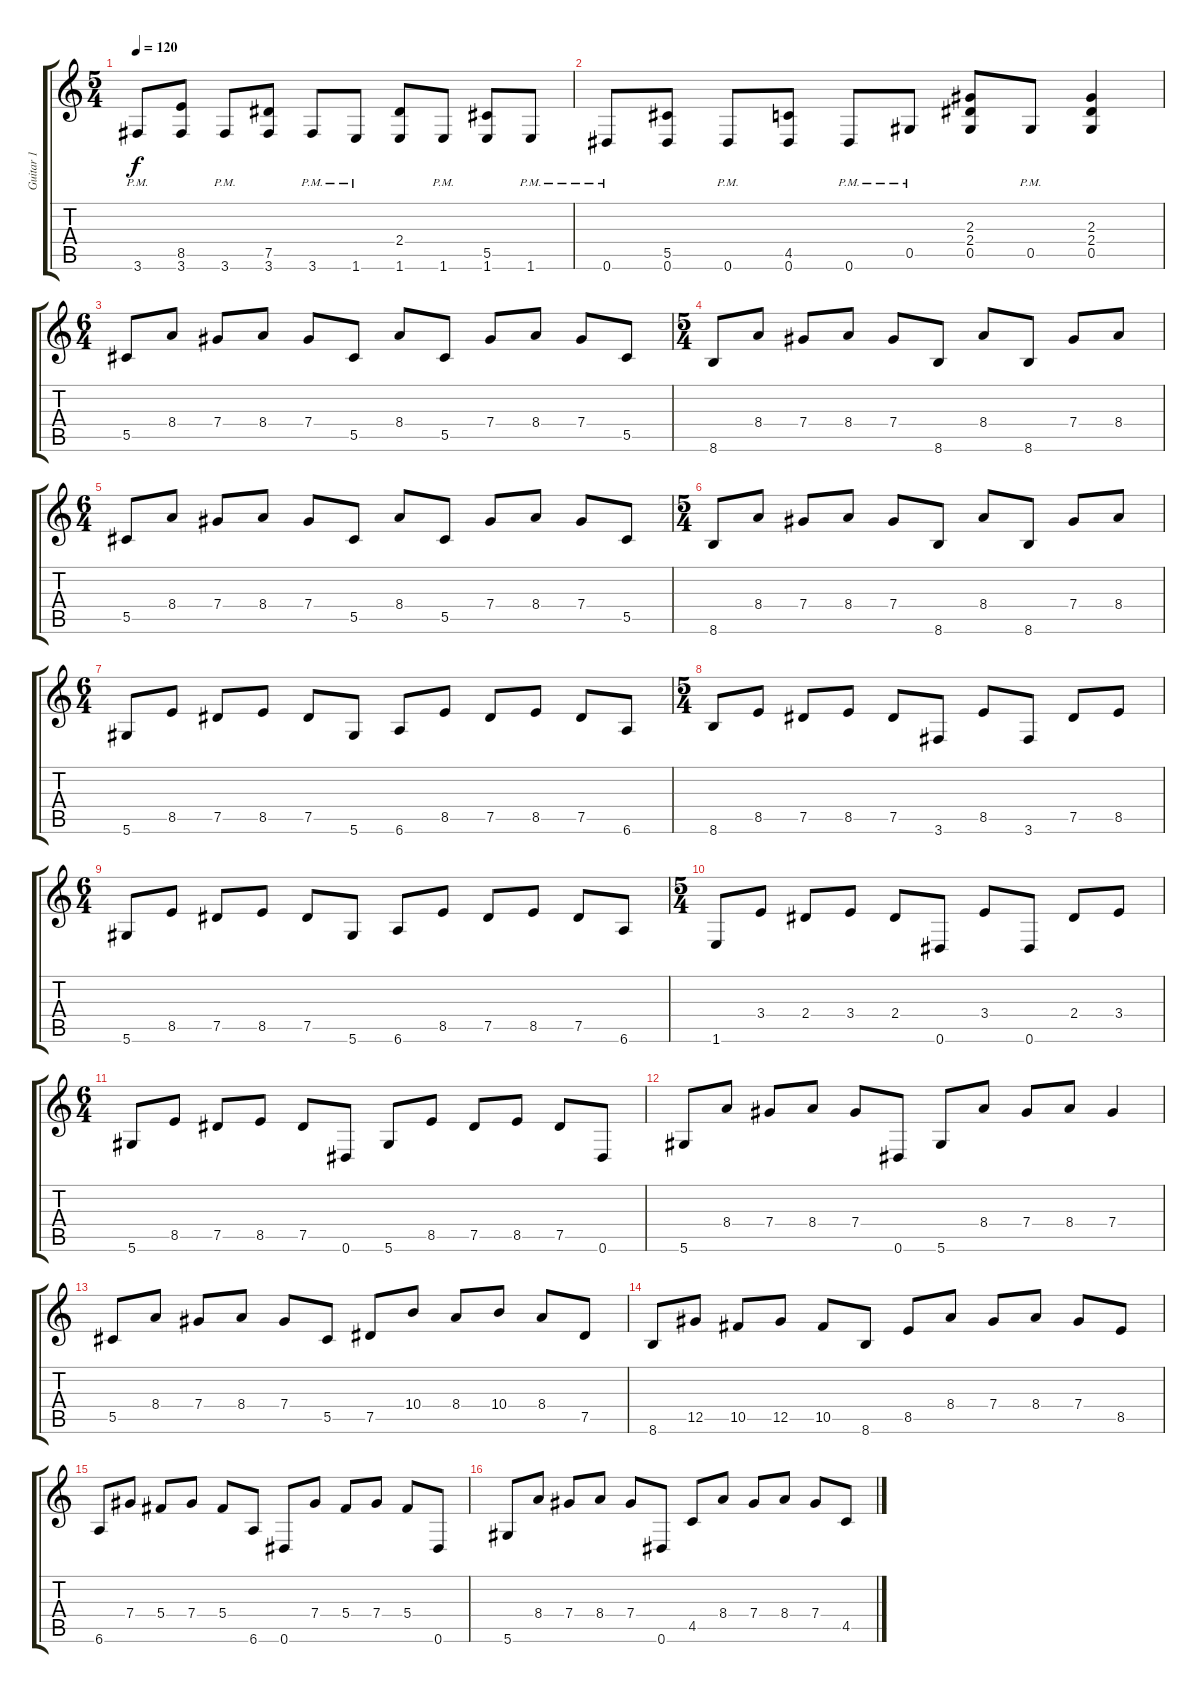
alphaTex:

\track ("Guitar 1" "Guitar 1") {instrument distortionguitar}
\staff {score tabs}
\tuning (Eb4 Bb3 Gb3 Db3 Ab2 Eb2) {hide}
\ts (5 4)
\tempo 120
\clef g2
\ks c
3.6{pm}.8{dy f} (8.5 3.6).8 3.6{pm}.8 (7.5 3.6).8 3.6{pm}.8 1.6{pm}.8 (2.4 1.6).8 1.6{pm}.8 (5.5 1.6).8 1.6{pm}.8 |
0.6{pm}.8 (5.5 0.6).8 0.6{pm}.8 (4.5 0.6).8 0.6{pm}.8 0.5{pm}.8 (2.3 2.4 0.5).8 0.5{pm}.8 (2.3 2.4 0.5).4 |
\ts (6 4)
5.5.8 8.4.8 7.4.8 8.4.8 7.4.8 5.5.8 8.4.8 5.5.8 7.4.8 8.4.8 7.4.8 5.5.8 |
\ts (5 4)
8.6.8 8.4.8 7.4.8 8.4.8 7.4.8 8.6.8 8.4.8 8.6.8 7.4.8 8.4.8 |
\ts (6 4)
5.5.8 8.4.8 7.4.8 8.4.8 7.4.8 5.5.8 8.4.8 5.5.8 7.4.8 8.4.8 7.4.8 5.5.8 |
\ts (5 4)
8.6.8 8.4.8 7.4.8 8.4.8 7.4.8 8.6.8 8.4.8 8.6.8 7.4.8 8.4.8 |
\ts (6 4)
5.6.8 8.5.8 7.5.8 8.5.8 7.5.8 5.6.8 6.6.8 8.5.8 7.5.8 8.5.8 7.5.8 6.6.8 |
\ts (5 4)
8.6.8 8.5.8 7.5.8 8.5.8 7.5.8 3.6.8 8.5.8 3.6.8 7.5.8 8.5.8 |
\ts (6 4)
5.6.8 8.5.8 7.5.8 8.5.8 7.5.8 5.6.8 6.6.8 8.5.8 7.5.8 8.5.8 7.5.8 6.6.8 |
\ts (5 4)
1.6.8 3.4.8 2.4.8 3.4.8 2.4.8 0.6.8 3.4.8 0.6.8 2.4.8 3.4.8 |
\ts (6 4)
5.6.8 8.5.8 7.5.8 8.5.8 7.5.8 0.6.8 5.6.8 8.5.8 7.5.8 8.5.8 7.5.8 0.6.8 |
5.6.8 8.4.8 7.4.8 8.4.8 7.4.8 0.6.8 5.6.8 8.4.8 7.4.8 8.4.8 7.4.4 |
5.5.8 8.4.8 7.4.8 8.4.8 7.4.8 5.5.8 7.5.8 10.4.8 8.4.8 10.4.8 8.4.8 7.5.8 |
8.6.8 12.5.8 10.5.8 12.5.8 10.5.8 8.6.8 8.5.8 8.4.8 7.4.8 8.4.8 7.4.8 8.5.8 |
6.6.8 7.4.8 5.4.8 7.4.8 5.4.8 6.6.8 0.6.8 7.4.8 5.4.8 7.4.8 5.4.8 0.6.8 |
5.6.8 8.4.8 7.4.8 8.4.8 7.4.8 0.6.8 4.5.8 8.4.8 7.4.8 8.4.8 7.4.8 4.5.8
